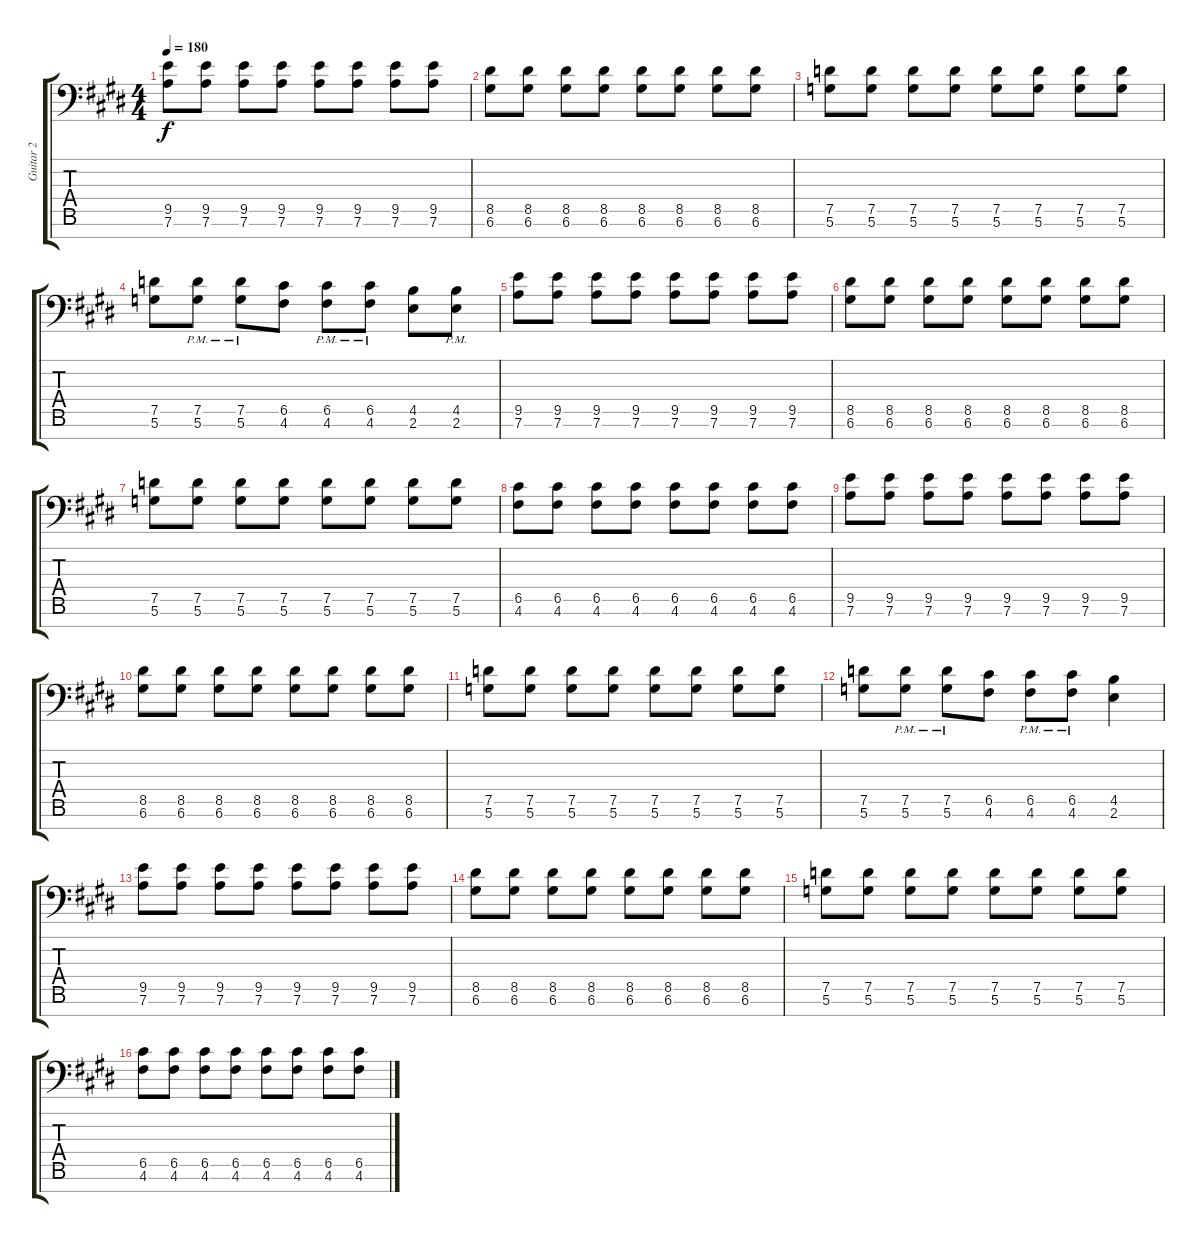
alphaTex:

\track ("Guitar 2" "Guitar 2") {instrument distortionguitar}
\staff {score tabs}
\tuning (D4 A3 F3 C3 G2 D2 A1) {hide}
\ts (4 4)
\tempo 180
\clef f4
\ks c#minor
(9.5 7.6).8{dy f} (9.5 7.6).8 (9.5 7.6).8 (9.5 7.6).8 (9.5 7.6).8 (9.5 7.6).8 (9.5 7.6).8 (9.5 7.6).8 |
(8.5 6.6).8 (8.5 6.6).8 (8.5 6.6).8 (8.5 6.6).8 (8.5 6.6).8 (8.5 6.6).8 (8.5 6.6).8 (8.5 6.6).8 |
(7.5 5.6).8 (7.5 5.6).8 (7.5 5.6).8 (7.5 5.6).8 (7.5 5.6).8 (7.5 5.6).8 (7.5 5.6).8 (7.5 5.6).8 |
(7.5 5.6).8 (7.5{pm} 5.6{pm}).8 (7.5{pm} 5.6{pm}).8 (6.5 4.6).8 (6.5{pm} 4.6{pm}).8 (6.5{pm} 4.6{pm}).8 (4.5 2.6).8 (4.5{pm} 2.6{pm}).8 |
(9.5 7.6).8 (9.5 7.6).8 (9.5 7.6).8 (9.5 7.6).8 (9.5 7.6).8 (9.5 7.6).8 (9.5 7.6).8 (9.5 7.6).8 |
(8.5 6.6).8 (8.5 6.6).8 (8.5 6.6).8 (8.5 6.6).8 (8.5 6.6).8 (8.5 6.6).8 (8.5 6.6).8 (8.5 6.6).8 |
(7.5 5.6).8 (7.5 5.6).8 (7.5 5.6).8 (7.5 5.6).8 (7.5 5.6).8 (7.5 5.6).8 (7.5 5.6).8 (7.5 5.6).8 |
(6.5 4.6).8 (6.5 4.6).8 (6.5 4.6).8 (6.5 4.6).8 (6.5 4.6).8 (6.5 4.6).8 (6.5 4.6).8 (6.5 4.6).8 |
(9.5 7.6).8 (9.5 7.6).8 (9.5 7.6).8 (9.5 7.6).8 (9.5 7.6).8 (9.5 7.6).8 (9.5 7.6).8 (9.5 7.6).8 |
(8.5 6.6).8 (8.5 6.6).8 (8.5 6.6).8 (8.5 6.6).8 (8.5 6.6).8 (8.5 6.6).8 (8.5 6.6).8 (8.5 6.6).8 |
(7.5 5.6).8 (7.5 5.6).8 (7.5 5.6).8 (7.5 5.6).8 (7.5 5.6).8 (7.5 5.6).8 (7.5 5.6).8 (7.5 5.6).8 |
(7.5 5.6).8 (7.5{pm} 5.6{pm}).8 (7.5{pm} 5.6{pm}).8 (6.5 4.6).8 (6.5{pm} 4.6{pm}).8 (6.5{pm} 4.6{pm}).8 (4.5 2.6).4 |
(9.5 7.6).8 (9.5 7.6).8 (9.5 7.6).8 (9.5 7.6).8 (9.5 7.6).8 (9.5 7.6).8 (9.5 7.6).8 (9.5 7.6).8 |
(8.5 6.6).8 (8.5 6.6).8 (8.5 6.6).8 (8.5 6.6).8 (8.5 6.6).8 (8.5 6.6).8 (8.5 6.6).8 (8.5 6.6).8 |
(7.5 5.6).8 (7.5 5.6).8 (7.5 5.6).8 (7.5 5.6).8 (7.5 5.6).8 (7.5 5.6).8 (7.5 5.6).8 (7.5 5.6).8 |
(6.5 4.6).8 (6.5 4.6).8 (6.5 4.6).8 (6.5 4.6).8 (6.5 4.6).8 (6.5 4.6).8 (6.5 4.6).8 (6.5 4.6).8
